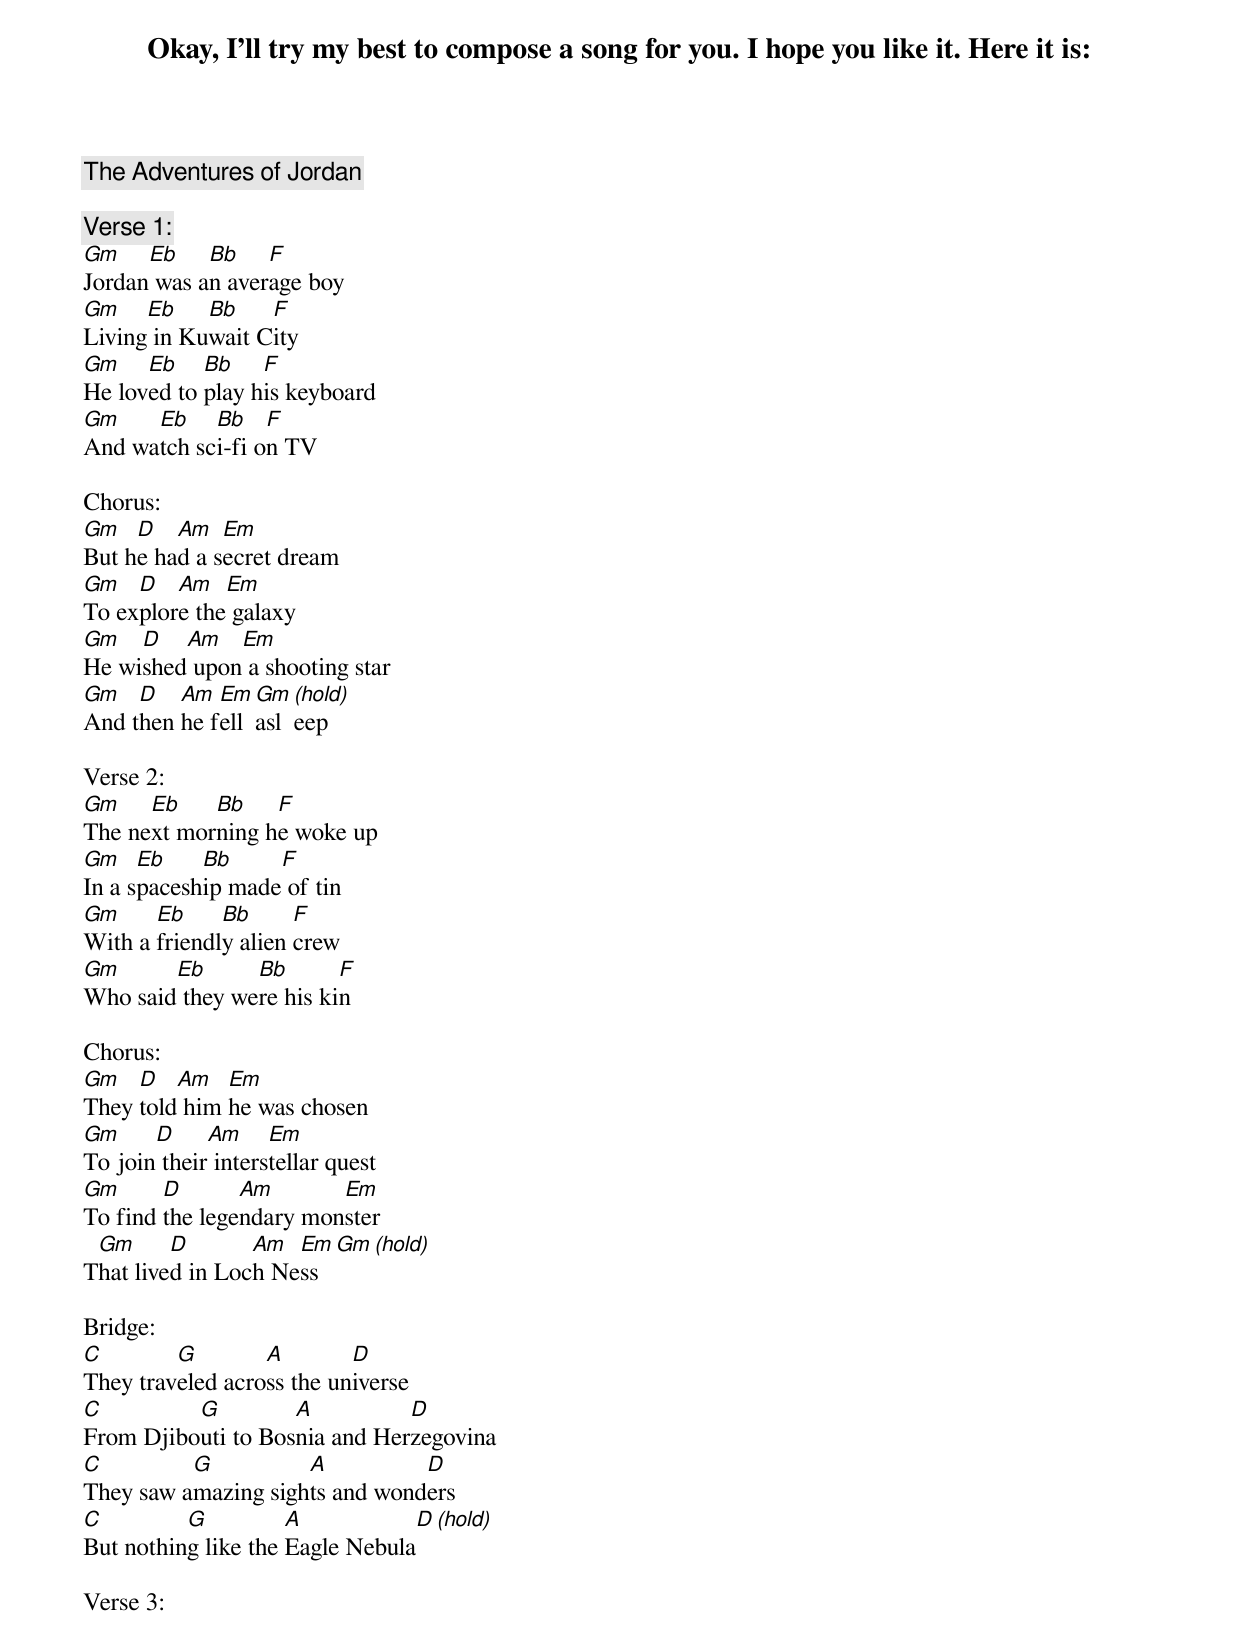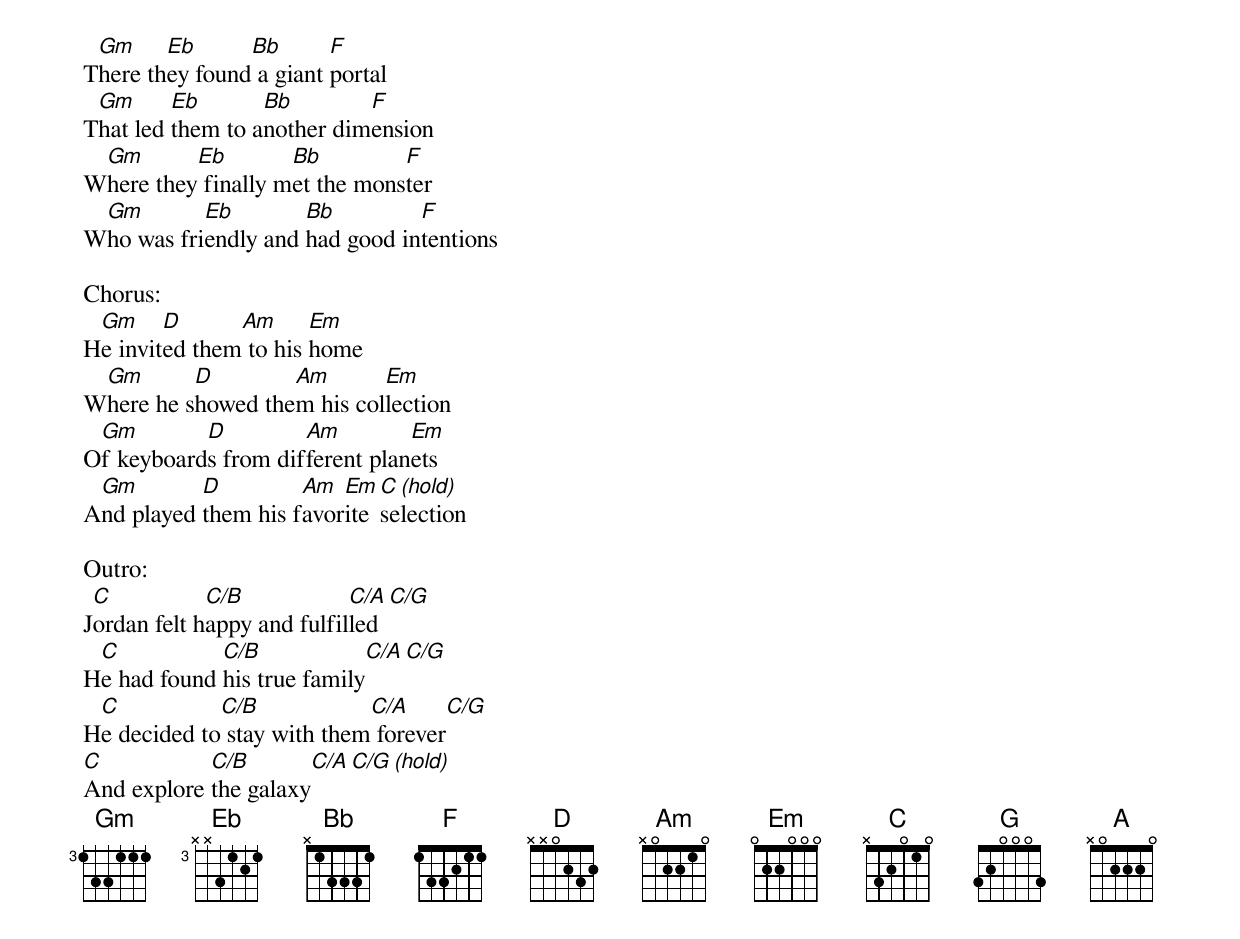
Okay, I'll try my best to compose a song for you. I hope you like it. Here it is:

The Adventures of Jordan

Verse 1:
Gm    Eb    Bb    F
Jordan was an average boy
Gm    Eb    Bb    F
Living in Kuwait City
Gm    Eb    Bb    F
He loved to play his keyboard
Gm    Eb    Bb    F
And watch sci-fi on TV

Chorus:
Gm   D   Am   Em
But he had a secret dream
Gm   D   Am   Em
To explore the galaxy
Gm   D   Am   Em
He wished upon a shooting star
Gm   D   Am  Em  Gm (hold)
And then he fell asleep

Verse 2:
Gm    Eb    Bb    F
The next morning he woke up
Gm    Eb    Bb     F
In a spaceship made of tin
Gm     Eb     Bb      F
With a friendly alien crew
Gm      Eb      Bb       F
Who said they were his kin

Chorus:
Gm   D   Am   Em
They told him he was chosen
Gm     D     Am     Em
To join their interstellar quest
Gm      D       Am       Em
To find the legendary monster
 Gm      D       Am  Em  Gm (hold)
That lived in Loch Ness

Bridge:
C        G        A        D
They traveled across the universe
C         G         A          D
From Djibouti to Bosnia and Herzegovina
C         G          A          D
They saw amazing sights and wonders
C         G          A           D (hold)
But nothing like the Eagle Nebula

Verse 3:
 Gm     Eb      Bb       F
There they found a giant portal
 Gm      Eb       Bb        F
That led them to another dimension
 Gm       Eb        Bb         F
Where they finally met the monster
 Gm        Eb        Bb         F
Who was friendly and had good intentions

Chorus:
 Gm     D      Am      Em
He invited them to his home
 Gm       D        Am       Em
Where he showed them his collection
 Gm        D         Am         Em
Of keyboards from different planets
 Gm        D         Am  Em  C (hold)
And played them his favorite selection

Outro:
 C           C/B            C/A            C/G
Jordan felt happy and fulfilled
 C           C/B            C/A            C/G
He had found his true family
 C           C/B            C/A            C/G
He decided to stay with them forever
C           C/B            C/A            C/G (hold)
And explore the galaxy
